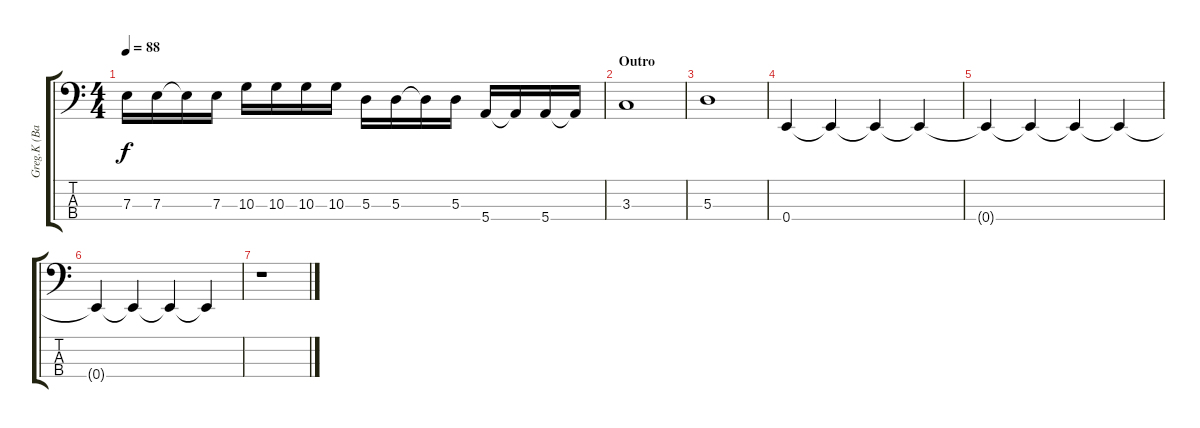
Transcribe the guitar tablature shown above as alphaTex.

\track ("Greg.K (Bass)" "Greg.K (Ba") {instrument electricbasspick}
\staff {score tabs}
\tuning (G2 D2 A1 E1) {hide}
\ts (4 4)
\tempo 88
\clef f4
\ks c
7.3.16{dy f} 7.3.16 7.3{t}.16 7.3.16 10.3.16 10.3.16 10.3.16 10.3.16 5.3.16 5.3.16 5.3{t}.16 5.3.16 5.4.16 5.4{t}.16 5.4.16 5.4{t}.16 |
\section ("" "Outro")
3.3.1 |
5.3.1 |
0.4.4{volume 16} 0.4{t}.4{volume 15} 0.4{t}.4{volume 14} 0.4{t}.4{volume 13} |
0.4{t}.4{volume 12} 0.4{t}.4{volume 11} 0.4{t}.4{volume 10} 0.4{t}.4{volume 8} |
0.4{t}.4{volume 6} 0.4{t}.4{volume 5} 0.4{t}.4{volume 4} 0.4{t}.4{volume 2} |
r.1
